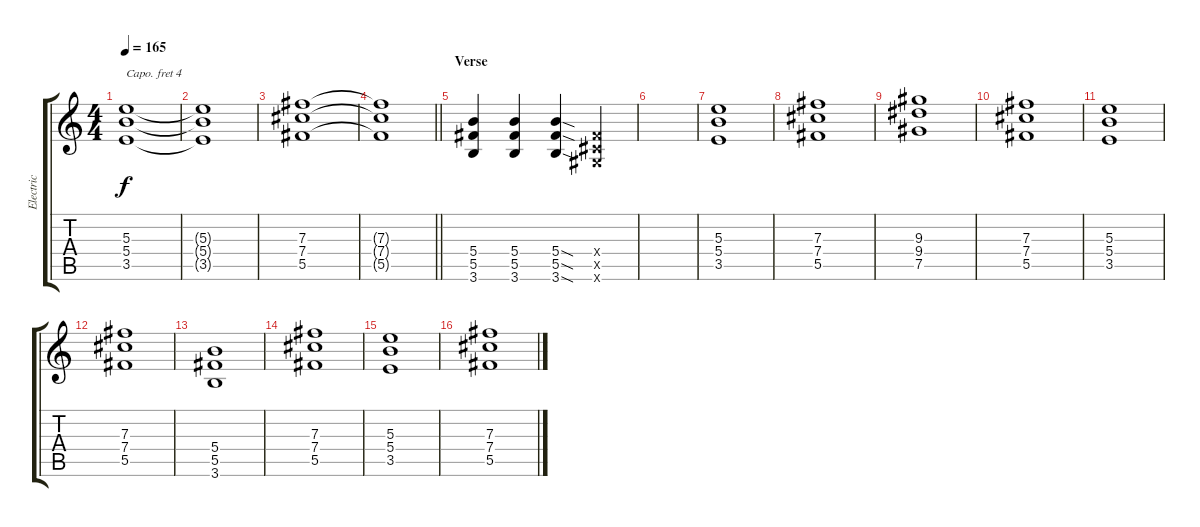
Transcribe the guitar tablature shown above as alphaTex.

\track ("Electric" "Electric") {instrument distortionguitar}
\staff {score tabs}
\capo 4
\tuning (E4 B3 G3 D3 A2 E2) {hide}
\ts (4 4)
\tempo 165
\clef g2
\ks c
(5.3 5.4 3.5).1{dy f} |
(5.3{t} 5.4{t} 3.5{t}).1 |
(7.3 7.4 5.5).1 |
\barLineRight lightlight
(7.3{t} 7.4{t} 5.5{t}).1 |
\section ("" "Verse")
(5.4 5.5 3.6).4 (5.4 5.5 3.6).4 (5.4{sod} 5.5{sod} 3.6{sod}).4 (0.4{x} 0.5{x} 0.6{x}).4 |
|
(5.3 5.4 3.5).1 |
(7.3 7.4 5.5).1 |
(9.3 9.4 7.5).1 |
(7.3 7.4 5.5).1 |
(5.3 5.4 3.5).1 |
(7.3 7.4 5.5).1 |
(5.4 5.5 3.6).1 |
(7.3 7.4 5.5).1 |
(5.3 5.4 3.5).1 |
(7.3 7.4 5.5).1
